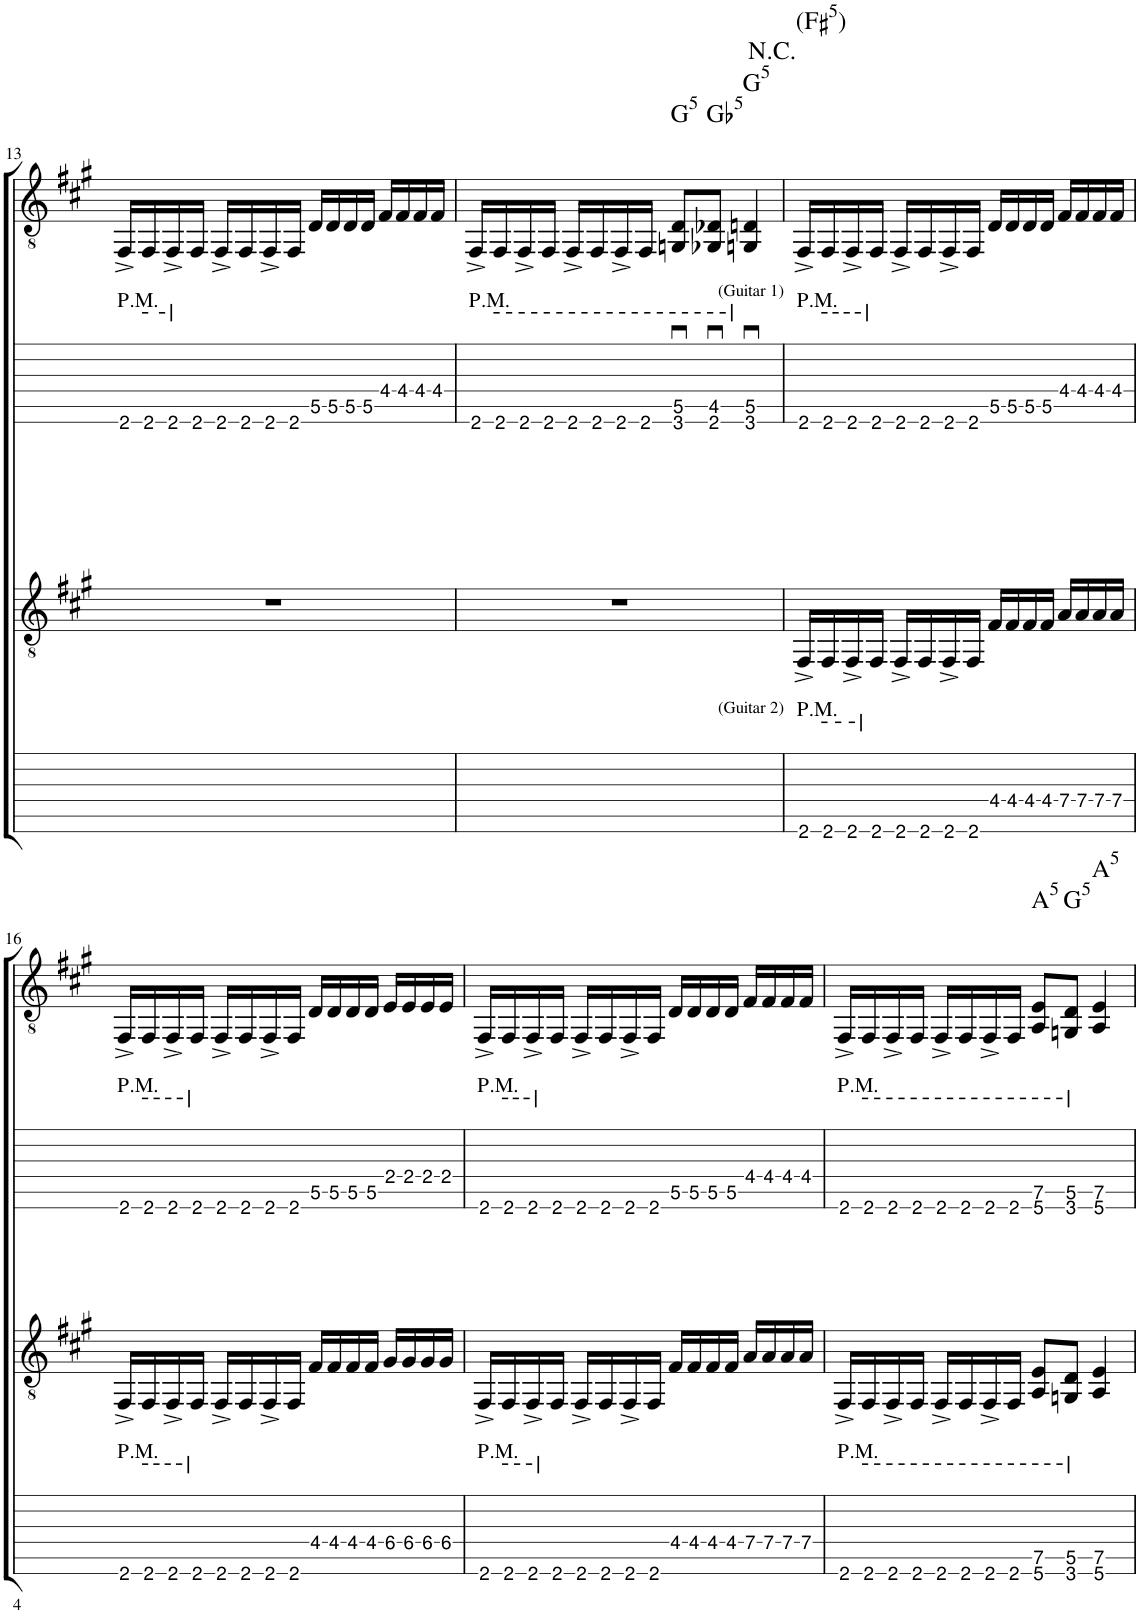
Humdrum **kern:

**kern	**kern	**kern	**kern
*part4	*part3	*part2	*part1
*staff4	*staff3	*staff2	*staff1
*I"Электрогитара	*I"Электрогитара	*I"Электрогитара	*I"Электрогитара
!!LO:PB:g=z
*	*clefGv2	*	*clefGv2
*k[f#c#g#]	*k[f#c#g#]	*k[f#c#g#]	*k[f#c#g#]
*M4/4	*M4/4	*M4/4	*M4/4
=13	=13	=13	=13
!	!	!LO:TX:a:t=P.M.	!
1r	1r	16FF#LL	16FF#^/LL
.	.	16FF#J	16FF#/
.	.	16FF#L	16FF#^/
.	.	16FF#JJ	16FF#/JJ
.	.	16FF#LL	16FF#^/LL
.	.	16FF#J	16FF#/
.	.	16FF#L	16FF#^/
.	.	16FF#JJ	16FF#/JJ
.	.	16DLL	16D/LL
.	.	16DJ	16D/
.	.	16DL	16D/
.	.	16DJJ	16D/JJ
.	.	16F#LL	16F#/LL
.	.	16F#J	16F#/
.	.	16F#L	16F#/
.	.	16F#JJ	16F#/JJ
!	!	!LO:TX:a:t=|	!
=14	=14	=14	=14
!	!	!LO:TX:a:t=P.M.	!
1r	1r	16FF#LL	16FF#^/LL
.	.	16FF#J	16FF#/
.	.	16FF#L	16FF#^/
.	.	16FF#JJ	16FF#/JJ
.	.	16FF#LL	16FF#^/LL
.	.	16FF#J	16FF#/
.	.	16FF#L	16FF#^/
.	.	16FF#JJ	16FF#/JJ
!	!	!	!LO:TX:a:t=G
!	!	!	!LO:TX:a:t=5
.	.	8GGnu\ 8Du\L	8GGn/ 8D/L
!	!	!	!LO:TX:a:t=G♭
!	!	!	!LO:TX:a:t=5
.	.	8GG-Xu\ 8D-Xu\J	8GG-X/ 8D-X/J
!	!	!	!LO:TX:a:t=G
!	!	!	!LO:TX:a:t=5
.	.	4GGnu 4Dnu	4GGn/ 4Dn/
!	!	!LO:TX:a:t=|	!
=15	=15	=15	=15
!	!	!	!LO:TX:a:t=N.C.
!	!	!	!LO:TX:a:t=(F♯
!	!	!	!LO:TX:a:t=5
!	!	!	!LO:TX:a:t=)
!	!	!LO:TX:a:t=P.M.	!
!	!	!LO:TX:a:t=(Guitar 1)	!
!LO:TX:a:t=P.M.	!	!	!
!LO:TX:a:t=(Guitar 2)	!	!	!
16GG-XLL	16FF#^/LL	16GG-XLL	16FF#^/LL
16GG-J	16FF#/	16GG-J	16FF#/
16GG-L	16FF#^/	16GG-L	16FF#^/
16GG-JJ	16FF#/JJ	16GG-JJ	16FF#/JJ
16GG-LL	16FF#^/LL	16GG-LL	16FF#^/LL
16GG-J	16FF#/	16GG-J	16FF#/
16GG-L	16FF#^/	16GG-L	16FF#^/
16GG-JJ	16FF#/JJ	16GG-JJ	16FF#/JJ
16F#LL	16F#/LL	16DLL	16D/LL
16F#J	16F#/	16DJ	16D/
16F#L	16F#/	16DL	16D/
16F#JJ	16F#/JJ	16DJJ	16D/JJ
16ALL	16A/LL	16F#LL	16F#/LL
16AJ	16A/	16F#J	16F#/
16AL	16A/	16F#L	16F#/
16AJJ	16A/JJ	16F#JJ	16F#/JJ
!	!	!LO:TX:a:t=|	!
!LO:TX:a:t=|	!	!	!
!!LO:LB:g=z
=16	=16	=16	=16
!	!	!LO:TX:a:t=P.M.	!
!LO:TX:a:t=P.M.	!	!	!
16FF#LL	16FF#^/LL	16FF#LL	16FF#^/LL
16FF#J	16FF#/	16FF#J	16FF#/
16FF#L	16FF#^/	16FF#L	16FF#^/
16FF#JJ	16FF#/JJ	16FF#JJ	16FF#/JJ
16FF#LL	16FF#^/LL	16FF#LL	16FF#^/LL
16FF#J	16FF#/	16FF#J	16FF#/
16FF#L	16FF#^/	16FF#L	16FF#^/
16FF#JJ	16FF#/JJ	16FF#JJ	16FF#/JJ
16F#LL	16F#/LL	16DLL	16D/LL
16F#J	16F#/	16DJ	16D/
16F#L	16F#/	16DL	16D/
16F#JJ	16F#/JJ	16DJJ	16D/JJ
16G#LL	16G#/LL	16ELL	16E/LL
16G#J	16G#/	16EJ	16E/
16G#L	16G#/	16EL	16E/
16G#JJ	16G#/JJ	16EJJ	16E/JJ
!	!	!LO:TX:a:t=|	!
!LO:TX:a:t=|	!	!	!
=17	=17	=17	=17
!	!	!LO:TX:a:t=P.M.	!
!LO:TX:a:t=P.M.	!	!	!
16GG-XLL	16FF#^/LL	16GG-XLL	16FF#^/LL
16GG-J	16FF#/	16GG-J	16FF#/
16GG-L	16FF#^/	16GG-L	16FF#^/
16GG-JJ	16FF#/JJ	16GG-JJ	16FF#/JJ
16GG-LL	16FF#^/LL	16GG-LL	16FF#^/LL
16GG-J	16FF#/	16GG-J	16FF#/
16GG-L	16FF#^/	16GG-L	16FF#^/
16GG-JJ	16FF#/JJ	16GG-JJ	16FF#/JJ
16F#LL	16F#/LL	16DLL	16D/LL
16F#J	16F#/	16DJ	16D/
16F#L	16F#/	16DL	16D/
16F#JJ	16F#/JJ	16DJJ	16D/JJ
16ALL	16A/LL	16F#LL	16F#/LL
16AJ	16A/	16F#J	16F#/
16AL	16A/	16F#L	16F#/
16AJJ	16A/JJ	16F#JJ	16F#/JJ
!	!	!LO:TX:a:t=|	!
!LO:TX:a:t=|	!	!	!
=18	=18	=18	=18
!	!	!LO:TX:a:t=P.M.	!
!LO:TX:a:t=P.M.	!	!	!
16FF#LL	16FF#^/LL	16FF#LL	16FF#^/LL
16FF#J	16FF#/	16FF#J	16FF#/
16FF#L	16FF#^/	16FF#L	16FF#^/
16FF#JJ	16FF#/JJ	16FF#JJ	16FF#/JJ
16FF#LL	16FF#^/LL	16FF#LL	16FF#^/LL
16FF#J	16FF#/	16FF#J	16FF#/
16FF#L	16FF#^/	16FF#L	16FF#^/
16FF#JJ	16FF#/JJ	16FF#JJ	16FF#/JJ
!	!	!	!LO:TX:a:t=A
!	!	!	!LO:TX:a:t=5
8AA\ 8E\L	8AA/ 8E/L	8AA\ 8E\L	8AA/ 8E/L
!	!	!	!LO:TX:a:t=G
!	!	!	!LO:TX:a:t=5
8GGn\ 8D\J	8GGn/ 8D/J	8GGn\ 8D\J	8GGn/ 8D/J
!	!	!	!LO:TX:a:t=A
!	!	!	!LO:TX:a:t=5
4AA 4E	4AA/ 4E/	4AA 4E	4AA/ 4E/
!	!	!LO:TX:a:t=|	!
!LO:TX:a:t=|	!	!	!
=	=	=	=
*-	*-	*-	*-
